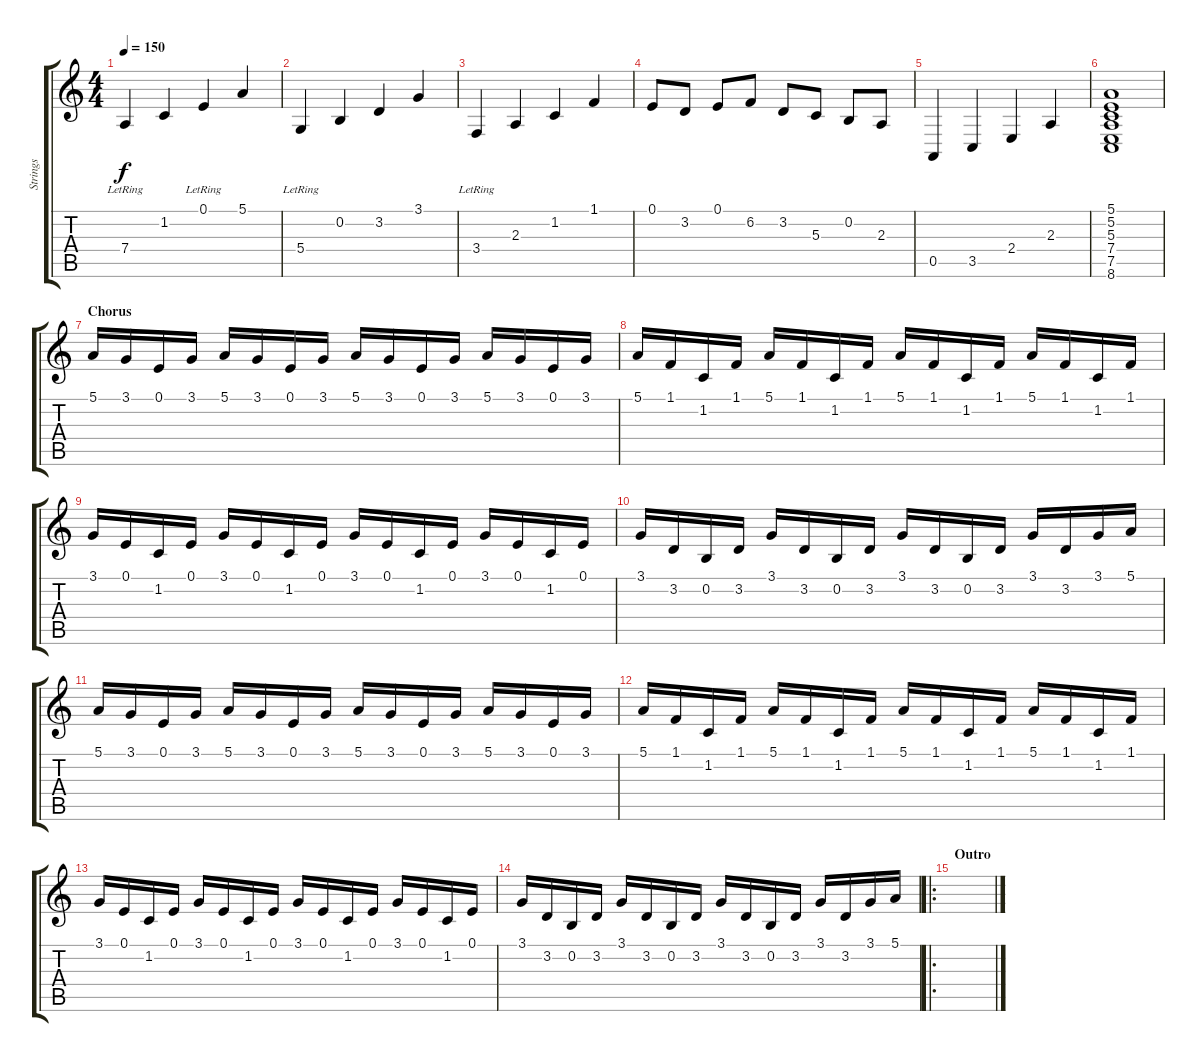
\track ("Strings" "Strings") {instrument stringensemble1}
\staff {score tabs}
\tuning (E4 B3 G3 D3 A2 E2) {hide}
\ts (4 4)
\tempo 150
\clef g2
\ks c
7.4{lr}.4{dy f} 1.2.4 0.1{lr}.4 5.1.4 |
5.4{lr}.4 0.2.4 3.2.4 3.1.4 |
3.4{lr}.4 2.3.4 1.2.4 1.1.4 |
0.1.8 3.2.8 0.1.8 6.2.8 3.2.8 5.3.8 0.2.8 2.3.8 |
0.5.4 3.5.4 2.4.4 2.3.4 |
(5.1 5.2 5.3 7.4 7.5 8.6).1 |
\section ("" "Chorus")
5.1.16 3.1.16 0.1.16 3.1.16 5.1.16 3.1.16 0.1.16 3.1.16 5.1.16 3.1.16 0.1.16 3.1.16 5.1.16 3.1.16 0.1.16 3.1.16 |
5.1.16 1.1.16 1.2.16 1.1.16 5.1.16 1.1.16 1.2.16 1.1.16 5.1.16 1.1.16 1.2.16 1.1.16 5.1.16 1.1.16 1.2.16 1.1.16 |
3.1.16 0.1.16 1.2.16 0.1.16 3.1.16 0.1.16 1.2.16 0.1.16 3.1.16 0.1.16 1.2.16 0.1.16 3.1.16 0.1.16 1.2.16 0.1.16 |
3.1.16 3.2.16 0.2.16 3.2.16 3.1.16 3.2.16 0.2.16 3.2.16 3.1.16 3.2.16 0.2.16 3.2.16 3.1.16 3.2.16 3.1.16 5.1.16 |
5.1.16 3.1.16 0.1.16 3.1.16 5.1.16 3.1.16 0.1.16 3.1.16 5.1.16 3.1.16 0.1.16 3.1.16 5.1.16 3.1.16 0.1.16 3.1.16 |
5.1.16 1.1.16 1.2.16 1.1.16 5.1.16 1.1.16 1.2.16 1.1.16 5.1.16 1.1.16 1.2.16 1.1.16 5.1.16 1.1.16 1.2.16 1.1.16 |
3.1.16 0.1.16 1.2.16 0.1.16 3.1.16 0.1.16 1.2.16 0.1.16 3.1.16 0.1.16 1.2.16 0.1.16 3.1.16 0.1.16 1.2.16 0.1.16 |
3.1.16 3.2.16 0.2.16 3.2.16 3.1.16 3.2.16 0.2.16 3.2.16 3.1.16 3.2.16 0.2.16 3.2.16 3.1.16 3.2.16 3.1.16 5.1.16 |
\ro
\section ("" "Outro")
